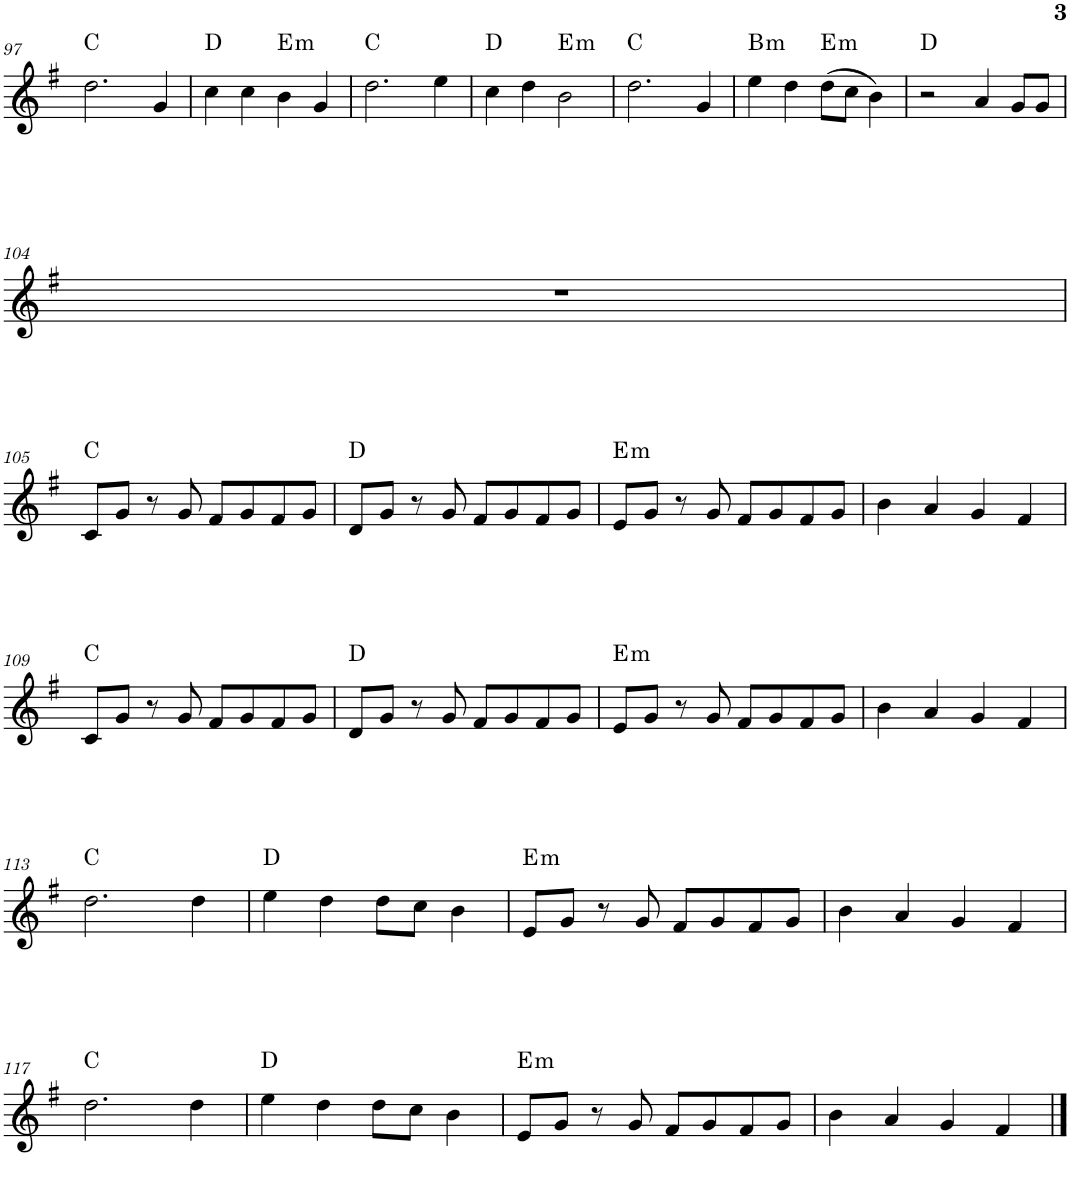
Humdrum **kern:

**kern	**harte
*part1	*part1
*staff1	*
*I"Voice	*
*I'Vc.	*
!!LO:PB:g=z
*clefG2	*
*k[f#]	*
*M4/4	*
=97	=97
2.dd\	C:maj
4g/	.
=98	=98
4cc\	D:maj
4cc\	.
!	!LO:H:kt=m
4b\	E:min
4g/	.
=99	=99
2.dd\	C:maj
4ee\	.
=100	=100
4cc\	D:maj
4dd\	.
!	!LO:H:kt=m
2b\	E:min
=101	=101
2.dd\	C:maj
4g/	.
=102	=102
!	!LO:H:kt=m
4ee\	B:min
4dd\	.
!	!LO:H:kt=m
(8dd\L	E:min
8cc\J	.
4b\)	.
=103	=103
2r	D:maj
4a/	.
8g/L	.
8g/J	.
!!LO:LB:g=z
=104	=104
1r	.
!!LO:LB:g=z
=105	=105
8c/L	C:maj
8g/J	.
8r	.
8g/	.
8f#/L	.
8g/	.
8f#/	.
8g/J	.
=106	=106
8d/L	D:maj
8g/J	.
8r	.
8g/	.
8f#/L	.
8g/	.
8f#/	.
8g/J	.
=107	=107
!	!LO:H:kt=m
8e/L	E:min
8g/J	.
8r	.
8g/	.
8f#/L	.
8g/	.
8f#/	.
8g/J	.
=108	=108
4b\	.
4a/	.
4g/	.
4f#/	.
!!LO:LB:g=z
=109	=109
8c/L	C:maj
8g/J	.
8r	.
8g/	.
8f#/L	.
8g/	.
8f#/	.
8g/J	.
=110	=110
8d/L	D:maj
8g/J	.
8r	.
8g/	.
8f#/L	.
8g/	.
8f#/	.
8g/J	.
=111	=111
!	!LO:H:kt=m
8e/L	E:min
8g/J	.
8r	.
8g/	.
8f#/L	.
8g/	.
8f#/	.
8g/J	.
=112	=112
4b\	.
4a/	.
4g/	.
4f#/	.
!!LO:LB:g=z
=113	=113
2.dd\	C:maj
4dd\	.
=114	=114
4ee\	D:maj
4dd\	.
8dd\L	.
8cc\J	.
4b\	.
=115	=115
!	!LO:H:kt=m
8e/L	E:min
8g/J	.
8r	.
8g/	.
8f#/L	.
8g/	.
8f#/	.
8g/J	.
=116	=116
4b\	.
4a/	.
4g/	.
4f#/	.
!!LO:LB:g=z
=117	=117
2.dd\	C:maj
4dd\	.
=118	=118
4ee\	D:maj
4dd\	.
8dd\L	.
8cc\J	.
4b\	.
=119	=119
!	!LO:H:kt=m
8e/L	E:min
8g/J	.
8r	.
8g/	.
8f#/L	.
8g/	.
8f#/	.
8g/J	.
=120	=120
4b\	.
4a/	.
4g/	.
4f#/	.
==	==
*-	*-
